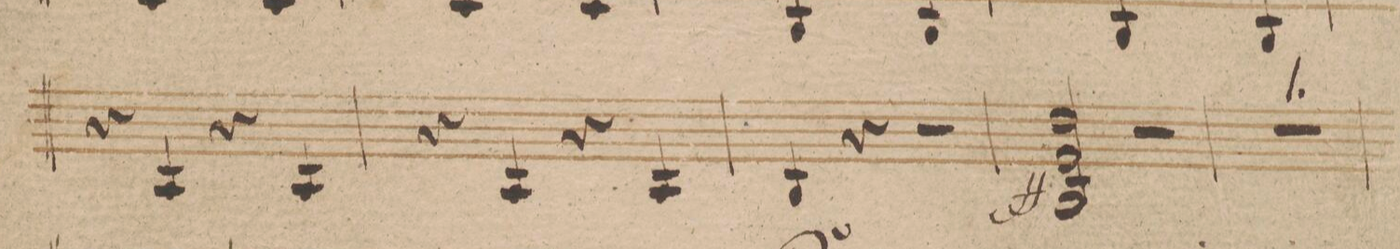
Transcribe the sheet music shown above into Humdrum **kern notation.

**kern	**dynam
*I"Violino 2do	*
*clefG2	*
*k[b-]	*
*met(c|)	*
*M2/2	*
4r	.
4A/	.
4r	.
4A/	.
=103	=103
4r	.
4A/	.
4r	.
4A/	.
=104	=104
4B-/	.
4r	.
2r	.
=105	=105
2dd/ 2f/ 2B-/	ff
2r	.
=106	=106
1r	.
=107	=107
*-	*-
